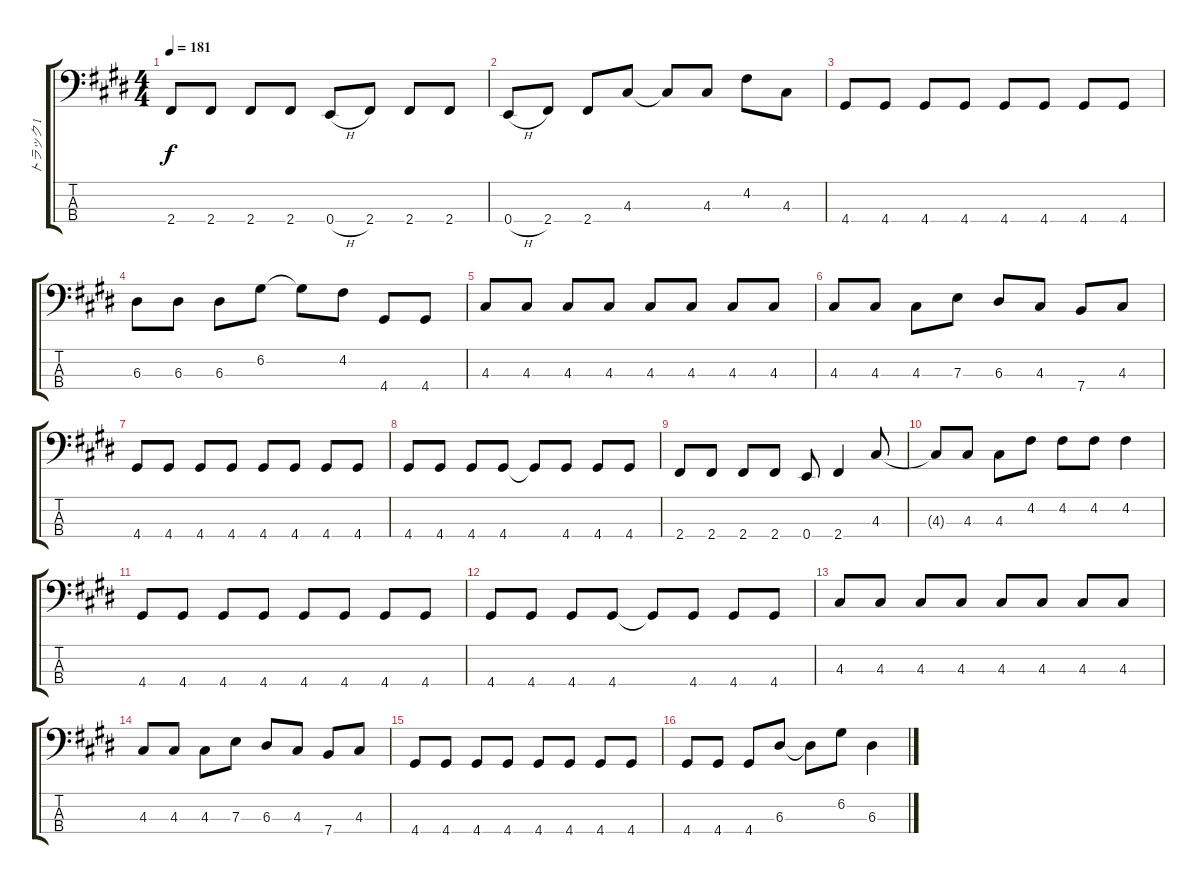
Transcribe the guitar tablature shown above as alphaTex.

\track ("トラック 1" "トラック 1") {instrument electricbasspick}
\staff {score tabs}
\tuning (G2 D2 A1 E1) {hide}
\ts (4 4)
\tempo 181
\clef f4
\ks c#minor
2.4.8{dy f} 2.4.8 2.4.8 2.4.8 0.4{h}.8 2.4.8 2.4.8 2.4.8 |
0.4{h}.8 2.4.8 2.4.8 4.3.8 4.3{t}.8 4.3.8 4.2.8 4.3.8 |
4.4.8 4.4.8 4.4.8 4.4.8 4.4.8 4.4.8 4.4.8 4.4.8 |
6.3.8 6.3.8 6.3.8 6.2.8 6.2{t}.8 4.2.8 4.4.8 4.4.8 |
4.3.8 4.3.8 4.3.8 4.3.8 4.3.8 4.3.8 4.3.8 4.3.8 |
4.3.8 4.3.8 4.3.8 7.3.8 6.3.8 4.3.8 7.4.8 4.3.8 |
4.4.8 4.4.8 4.4.8 4.4.8 4.4.8 4.4.8 4.4.8 4.4.8 |
4.4.8 4.4.8 4.4.8 4.4.8 4.4{t}.8 4.4.8 4.4.8 4.4.8 |
2.4.8 2.4.8 2.4.8 2.4.8 0.4.8 2.4.4 4.3.8 |
4.3{t}.8 4.3.8 4.3.8 4.2.8 4.2.8 4.2.8 4.2.4 |
4.4.8 4.4.8 4.4.8 4.4.8 4.4.8 4.4.8 4.4.8 4.4.8 |
4.4.8 4.4.8 4.4.8 4.4.8 4.4{t}.8 4.4.8 4.4.8 4.4.8 |
4.3.8 4.3.8 4.3.8 4.3.8 4.3.8 4.3.8 4.3.8 4.3.8 |
4.3.8 4.3.8 4.3.8 7.3.8 6.3.8 4.3.8 7.4.8 4.3.8 |
4.4.8 4.4.8 4.4.8 4.4.8 4.4.8 4.4.8 4.4.8 4.4.8 |
4.4.8 4.4.8 4.4.8 6.3.8 6.3{t}.8 6.2.8 6.3.4
